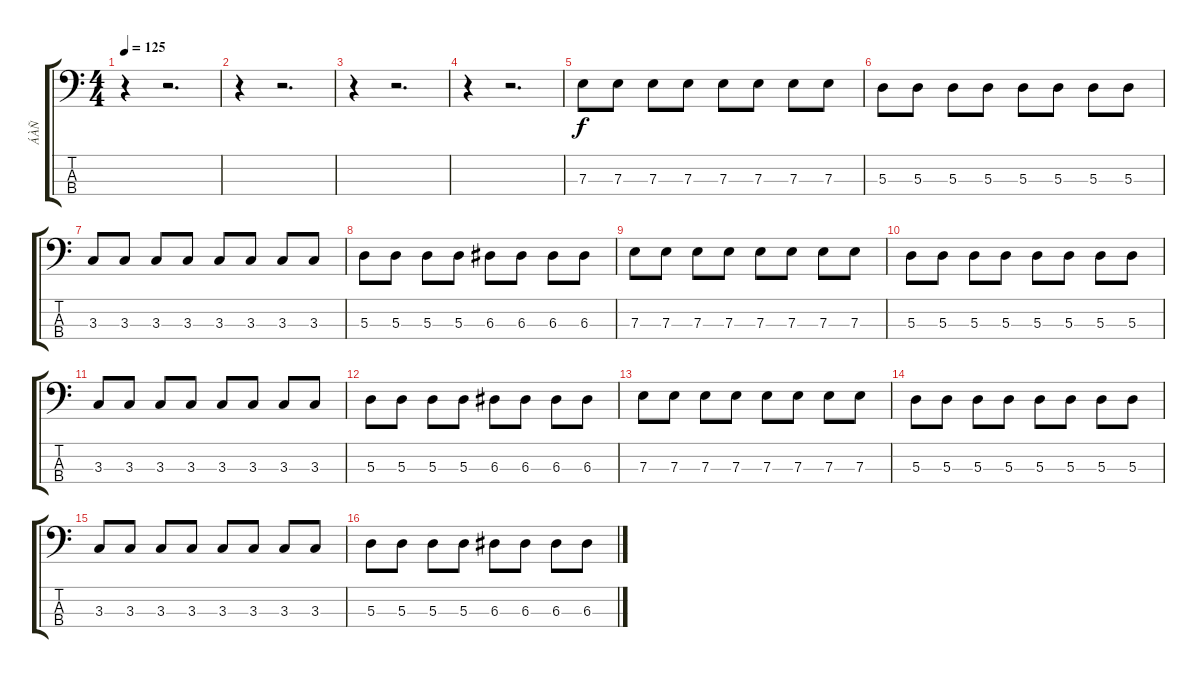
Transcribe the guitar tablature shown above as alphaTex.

\track ("ÁÀÑ" "ÁÀÑ") {instrument electricbassfinger}
\staff {score tabs}
\tuning (G2 D2 A1 E1) {hide}
\ts (4 4)
\tempo 125
\clef f4
\ks c
r.4{dy f instrument electricbassfinger} r.2{d} |
r.4 r.2{d} |
r.4 r.2{d} |
r.4 r.2{d} |
7.3.8 7.3.8 7.3.8 7.3.8 7.3.8 7.3.8 7.3.8 7.3.8 |
5.3.8 5.3.8 5.3.8 5.3.8 5.3.8 5.3.8 5.3.8 5.3.8 |
3.3.8 3.3.8 3.3.8 3.3.8 3.3.8 3.3.8 3.3.8 3.3.8 |
5.3.8 5.3.8 5.3.8 5.3.8 6.3.8 6.3.8 6.3.8 6.3.8 |
7.3.8 7.3.8 7.3.8 7.3.8 7.3.8 7.3.8 7.3.8 7.3.8 |
5.3.8 5.3.8 5.3.8 5.3.8 5.3.8 5.3.8 5.3.8 5.3.8 |
3.3.8 3.3.8 3.3.8 3.3.8 3.3.8 3.3.8 3.3.8 3.3.8 |
5.3.8 5.3.8 5.3.8 5.3.8 6.3.8 6.3.8 6.3.8 6.3.8 |
7.3.8 7.3.8 7.3.8 7.3.8 7.3.8 7.3.8 7.3.8 7.3.8 |
5.3.8 5.3.8 5.3.8 5.3.8 5.3.8 5.3.8 5.3.8 5.3.8 |
3.3.8 3.3.8 3.3.8 3.3.8 3.3.8 3.3.8 3.3.8 3.3.8 |
5.3.8 5.3.8 5.3.8 5.3.8 6.3.8 6.3.8 6.3.8 6.3.8
